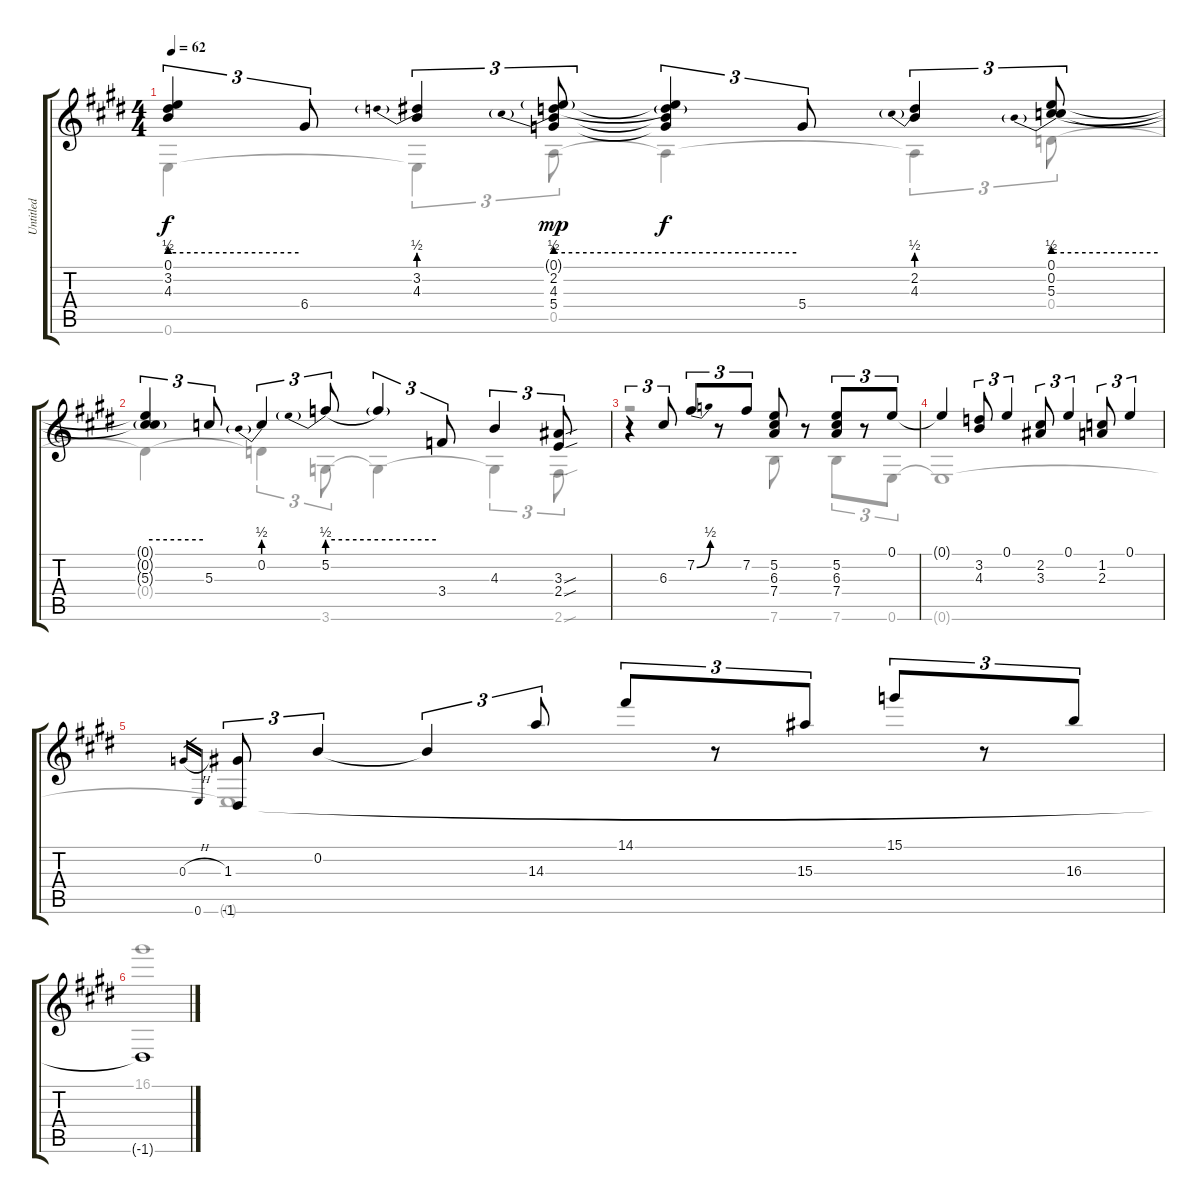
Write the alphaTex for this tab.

\track ("Untitled" "Untitled") {instrument electricguitarjazz}
\staff {score tabs}
\tuning (E4 B3 G3 D3 A2 E2) {hide}
\voice
\ts (4 4)
\tempo 62
\clef g2
\ks e
(0.1{t} 3.2{be (hold 0 2 60 2) t} 4.3{t}).4{tu (3 2) dy f} 6.4.8{tu (3 2)} (3.2{be (prebend 0 2 60 2)} 4.3).4{tu (3 2)} (0.1{g} 2.2{be (prebend 0 2 60 2)} 4.3 5.4).8{tu (3 2) dy mp} (0.1{t} 2.2{be (hold 0 2 60 2) t} 4.3{t} 5.4{t}).4{tu (3 2) dy f} 5.4.8{tu (3 2)} (2.2{be (prebend 0 2 60 2)} 4.3).4{tu (3 2)} (0.1 0.2{be (prebend 0 2 60 2)} 5.3).8{tu (3 2)} |
\ks c#minor
(0.1{t} 0.2{be (hold 0 2 60 2) t} 5.3{t}).4{tu (3 2)} 5.3.8{tu (3 2)} 0.2{be (prebend 0 2 60 2)}.4{tu (3 2)} 5.2{be (prebend 0 2 60 2)}.8{tu (3 2)} 5.2{be (hold 0 2 60 2) t}.4{tu (3 2)} 3.4.8{tu (3 2)} 4.3.4{tu (3 2)} (3.3{sou} 2.4{sou}).8{tu (3 2)} |
\ks e
r.4{tu (3 2)} 6.3.8{tu (3 2)} 7.2{be (bend 0 0 60 2)}.8{tu (3 2)} r.8{tu (3 2)} 7.2.8{tu (3 2)} (5.2 6.3 7.4).8 r.8 (5.2 6.3 7.4).8{tu (3 2)} r.8{tu (3 2)} 0.1.8{tu (3 2)} |
\ks c#minor
0.1{t}.4 (3.2 4.3).8{tu (3 2)} 0.1.4{tu (3 2)} (2.2 3.3).8{tu (3 2)} 0.1.4{tu (3 2)} (1.2 2.3).8{tu (3 2)} 0.1.4{tu (3 2)} |
\ks e
0.3{h}.16{gr} 0.6.16{gr} (1.3 -1.6).8{tu (3 2)} 0.2.4{tu (3 2)} 0.2{t}.4{tu (3 2)} 14.3.8{tu (3 2)} 14.1.8{tu (3 2)} r.8{tu (3 2)} 15.3.8{tu (3 2)} 15.1.8{tu (3 2)} r.8{tu (3 2)} 16.3.8{tu (3 2)} |
\ks c#minor
-1.6{t}.1
\voice
\clef g2
\ottava regular
\simile none
\ks e
0.6{t}.4{dy f} 0.6{t}.4{tu (3 2)} 0.5.8{tu (3 2)} 0.5{t}.4 0.5{t}.4{tu (3 2)} 0.4.8{tu (3 2)} |
\ks c#minor
0.4{t}.4 0.4{t}.4{tu (3 2)} 3.6.8{tu (3 2)} 3.6{t}.4 3.6{t}.4{tu (3 2)} 2.6{sou}.8{tu (3 2)} |
\ks e
r.2 7.6.8 r.8 7.6.8{tu (3 2)} r.8{tu (3 2)} 0.6.8{tu (3 2)} |
\ks c#minor
0.6{t}.1 |
\ks e
0.6{t}.1 |
\ks c#minor
16.1.1
